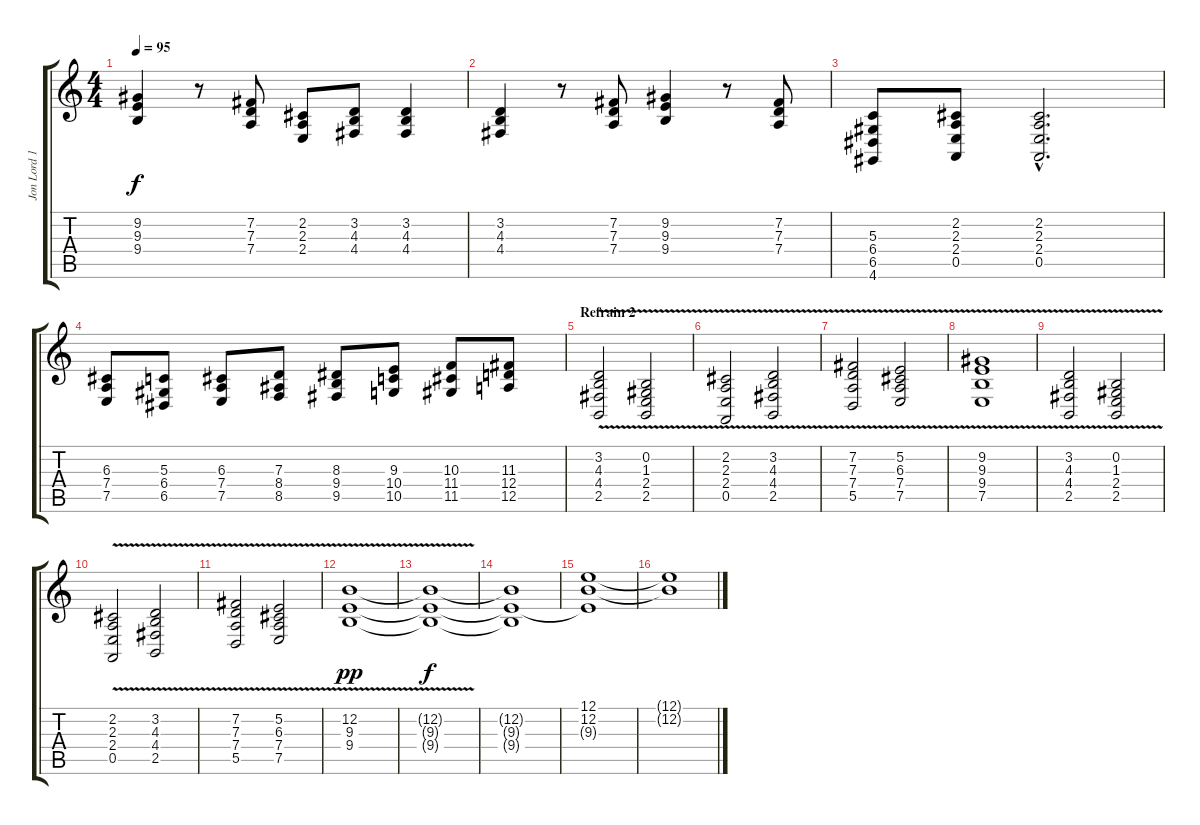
\track ("Jon Lord 1" "Jon Lord 1") {instrument drawbarorgan}
\staff {score tabs}
\tuning (E4 B3 G3 D3 A2 E2) {hide}
\ts (4 4)
\tempo 95
\clef g2
\ks c
(9.2 9.3 9.4).4{dy f} r.8 (7.2 7.3 7.4).8 (2.2 2.3 2.4).8 (3.2 4.3 4.4).8 (3.2 4.3 4.4).4 |
(3.2 4.3 4.4).4 r.8 (7.2 7.3 7.4).8 (9.2 9.3 9.4).4 r.8 (7.2 7.3 7.4).8 |
(5.3 6.4 6.5 4.6).8 (2.2 2.3 2.4 0.5).8 (2.2{hac} 2.3{hac} 2.4{hac} 0.5{hac}).2{d} |
(6.3 7.4 7.5).8 (5.3 6.4 6.5).8 (6.3 7.4 7.5).8 (7.3 8.4 8.5).8 (8.3 9.4 9.5).8 (9.3 10.4 10.5).8 (10.3 11.4 11.5).8 (11.3 12.4 12.5).8 |
\section ("" "Refrain 2")
(3.2{v} 4.3{v} 4.4{v} 2.5{v}).2 (0.2{v} 1.3{v} 2.4{v} 2.5{v}).2 |
(2.2{v} 2.3{v} 2.4{v} 0.5{v}).2 (3.2{v} 4.3{v} 4.4{v} 2.5{v}).2 |
(7.2{v} 7.3{v} 7.4{v} 5.5{v}).2 (5.2{v} 6.3{v} 7.4{v} 7.5{v}).2 |
(9.2{v} 9.3{v} 9.4{v} 7.5{v}).1 |
(3.2{v} 4.3{v} 4.4{v} 2.5{v}).2 (0.2{v} 1.3{v} 2.4{v} 2.5{v}).2 |
(2.2{v} 2.3{v} 2.4{v} 0.5{v}).2 (3.2{v} 4.3{v} 4.4{v} 2.5{v}).2 |
(7.2{v} 7.3{v} 7.4{v} 5.5{v}).2 (5.2{v} 6.3{v} 7.4{v} 7.5{v}).2 |
(12.2{v} 9.3{v} 9.4{v}).1{dy pp} |
(12.2{t} 9.3{t} 9.4{t}).1{dy f} |
(12.2{t} 9.3{t} 9.4{t}).1 |
(12.1 12.2 9.3{t}).1{volume 6} |
(12.1{t} 12.2{t}).1
